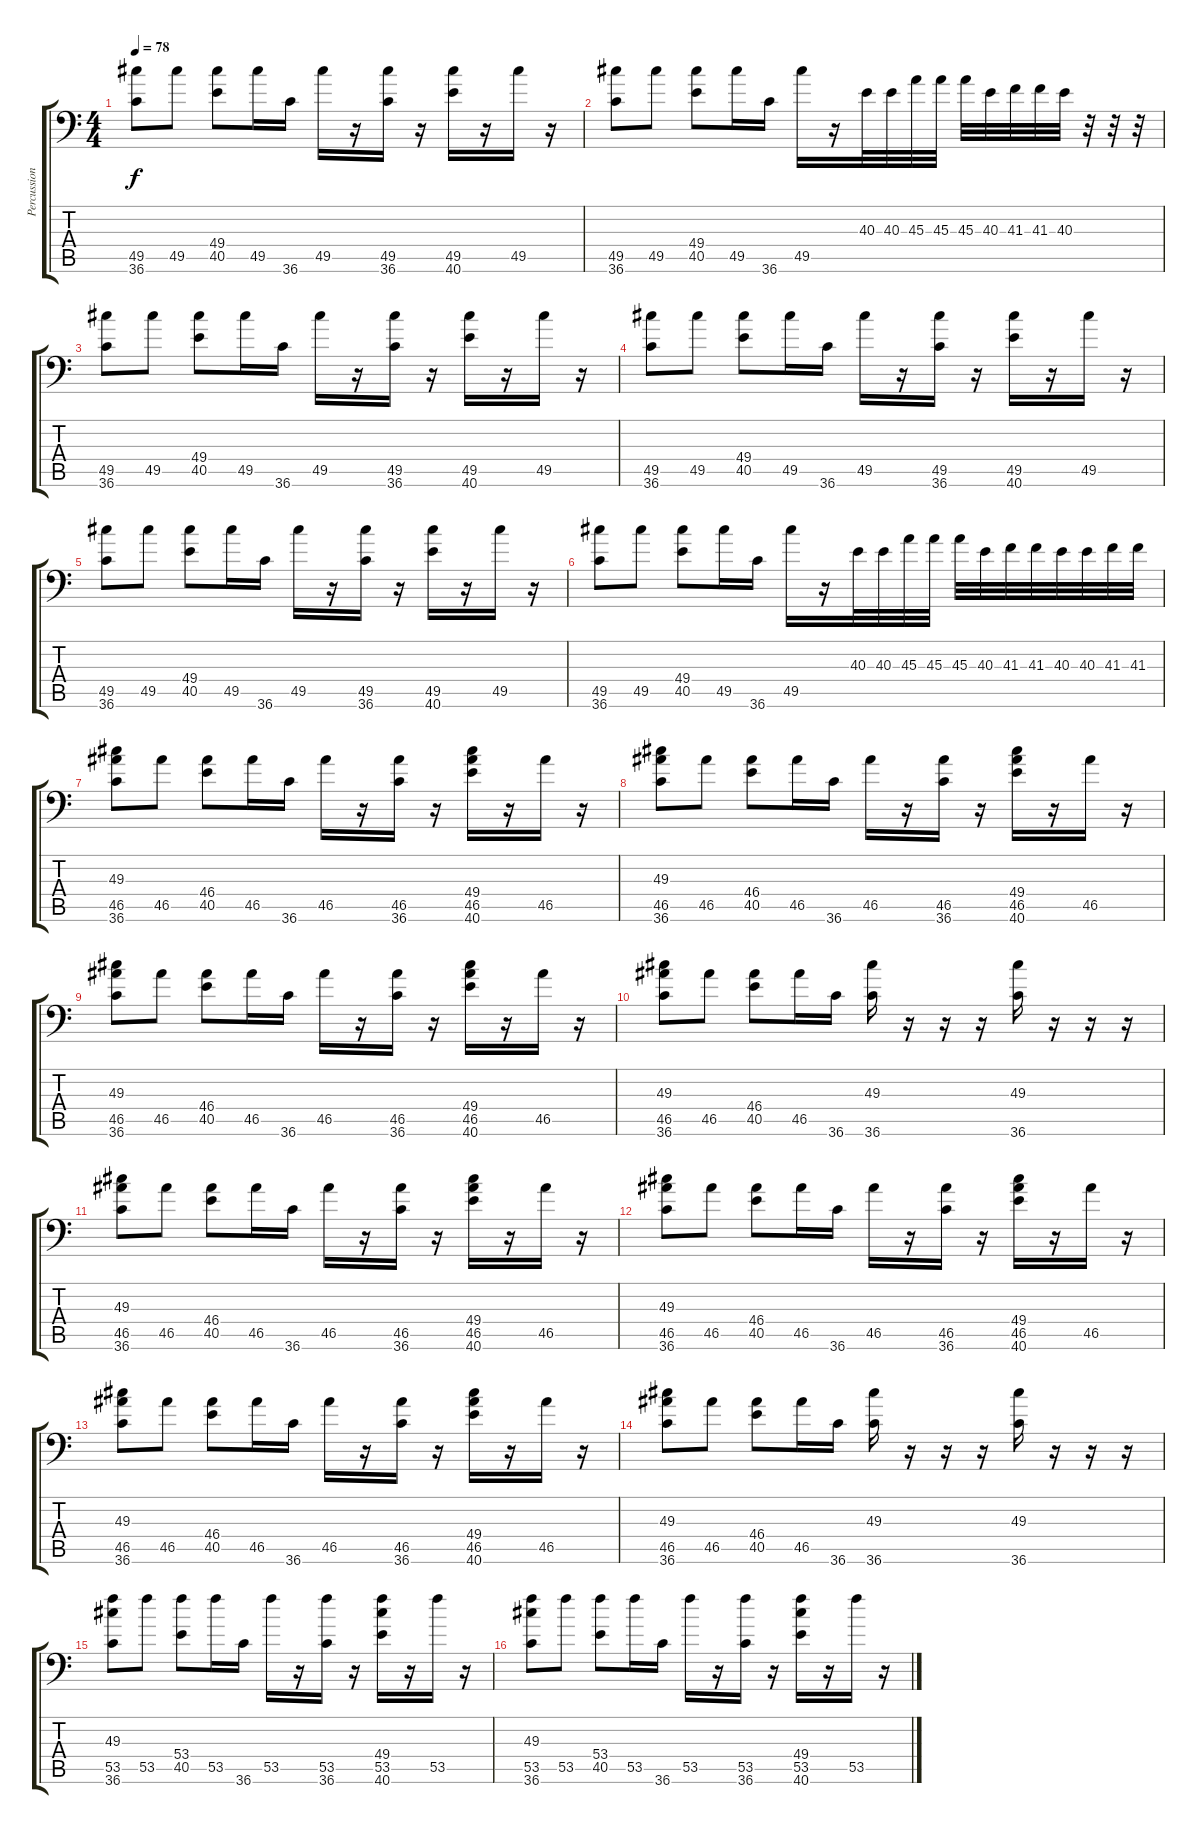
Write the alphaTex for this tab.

\track ("Percussion" "Percussion") {instrument acousticgrandpiano}
\staff {score tabs}
\tuning (C-1 C-1 C-1 C-1 C-1 C-1) {hide}
\ts (4 4)
\tempo 78
\clef f4
\ks c
(49.5 36.6).8{dy f} 49.5.8 (49.4 40.5).8 49.5.16 36.6.16 49.5.16 r.16 (49.5 36.6).16 r.16 (49.5 40.6).16 r.16 49.5.16 r.16 |
(49.5 36.6).8 49.5.8 (49.4 40.5).8 49.5.16 36.6.16 49.5.16 r.16 40.3.32 40.3.32 45.3.32 45.3.32 45.3.32 40.3.32 41.3.32 41.3.32 40.3.32 r.32 r.32 r.32 |
(49.5 36.6).8 49.5.8 (49.4 40.5).8 49.5.16 36.6.16 49.5.16 r.16 (49.5 36.6).16 r.16 (49.5 40.6).16 r.16 49.5.16 r.16 |
(49.5 36.6).8 49.5.8 (49.4 40.5).8 49.5.16 36.6.16 49.5.16 r.16 (49.5 36.6).16 r.16 (49.5 40.6).16 r.16 49.5.16 r.16 |
(49.5 36.6).8 49.5.8 (49.4 40.5).8 49.5.16 36.6.16 49.5.16 r.16 (49.5 36.6).16 r.16 (49.5 40.6).16 r.16 49.5.16 r.16 |
(49.5 36.6).8 49.5.8 (49.4 40.5).8 49.5.16 36.6.16 49.5.16 r.16 40.3.32 40.3.32 45.3.32 45.3.32 45.3.32 40.3.32 41.3.32 41.3.32 40.3.32 40.3.32 41.3.32 41.3.32 |
(49.3 46.5 36.6).8 46.5.8 (46.4 40.5).8 46.5.16 36.6.16 46.5.16 r.16 (46.5 36.6).16 r.16 (49.4 46.5 40.6).16 r.16 46.5.16 r.16 |
(49.3 46.5 36.6).8 46.5.8 (46.4 40.5).8 46.5.16 36.6.16 46.5.16 r.16 (46.5 36.6).16 r.16 (49.4 46.5 40.6).16 r.16 46.5.16 r.16 |
(49.3 46.5 36.6).8 46.5.8 (46.4 40.5).8 46.5.16 36.6.16 46.5.16 r.16 (46.5 36.6).16 r.16 (49.4 46.5 40.6).16 r.16 46.5.16 r.16 |
(49.3 46.5 36.6).8 46.5.8 (46.4 40.5).8 46.5.16 36.6.16 (49.3 36.6).16 r.16 r.16 r.16 (49.3 36.6).16 r.16 r.16 r.16 |
(49.3 46.5 36.6).8 46.5.8 (46.4 40.5).8 46.5.16 36.6.16 46.5.16 r.16 (46.5 36.6).16 r.16 (49.4 46.5 40.6).16 r.16 46.5.16 r.16 |
(49.3 46.5 36.6).8 46.5.8 (46.4 40.5).8 46.5.16 36.6.16 46.5.16 r.16 (46.5 36.6).16 r.16 (49.4 46.5 40.6).16 r.16 46.5.16 r.16 |
(49.3 46.5 36.6).8 46.5.8 (46.4 40.5).8 46.5.16 36.6.16 46.5.16 r.16 (46.5 36.6).16 r.16 (49.4 46.5 40.6).16 r.16 46.5.16 r.16 |
(49.3 46.5 36.6).8 46.5.8 (46.4 40.5).8 46.5.16 36.6.16 (49.3 36.6).16 r.16 r.16 r.16 (49.3 36.6).16 r.16 r.16 r.16 |
(49.3 53.5 36.6).8 53.5.8 (53.4 40.5).8 53.5.16 36.6.16 53.5.16 r.16 (53.5 36.6).16 r.16 (49.4 53.5 40.6).16 r.16 53.5.16 r.16 |
(49.3 53.5 36.6).8 53.5.8 (53.4 40.5).8 53.5.16 36.6.16 53.5.16 r.16 (53.5 36.6).16 r.16 (49.4 53.5 40.6).16 r.16 53.5.16 r.16
